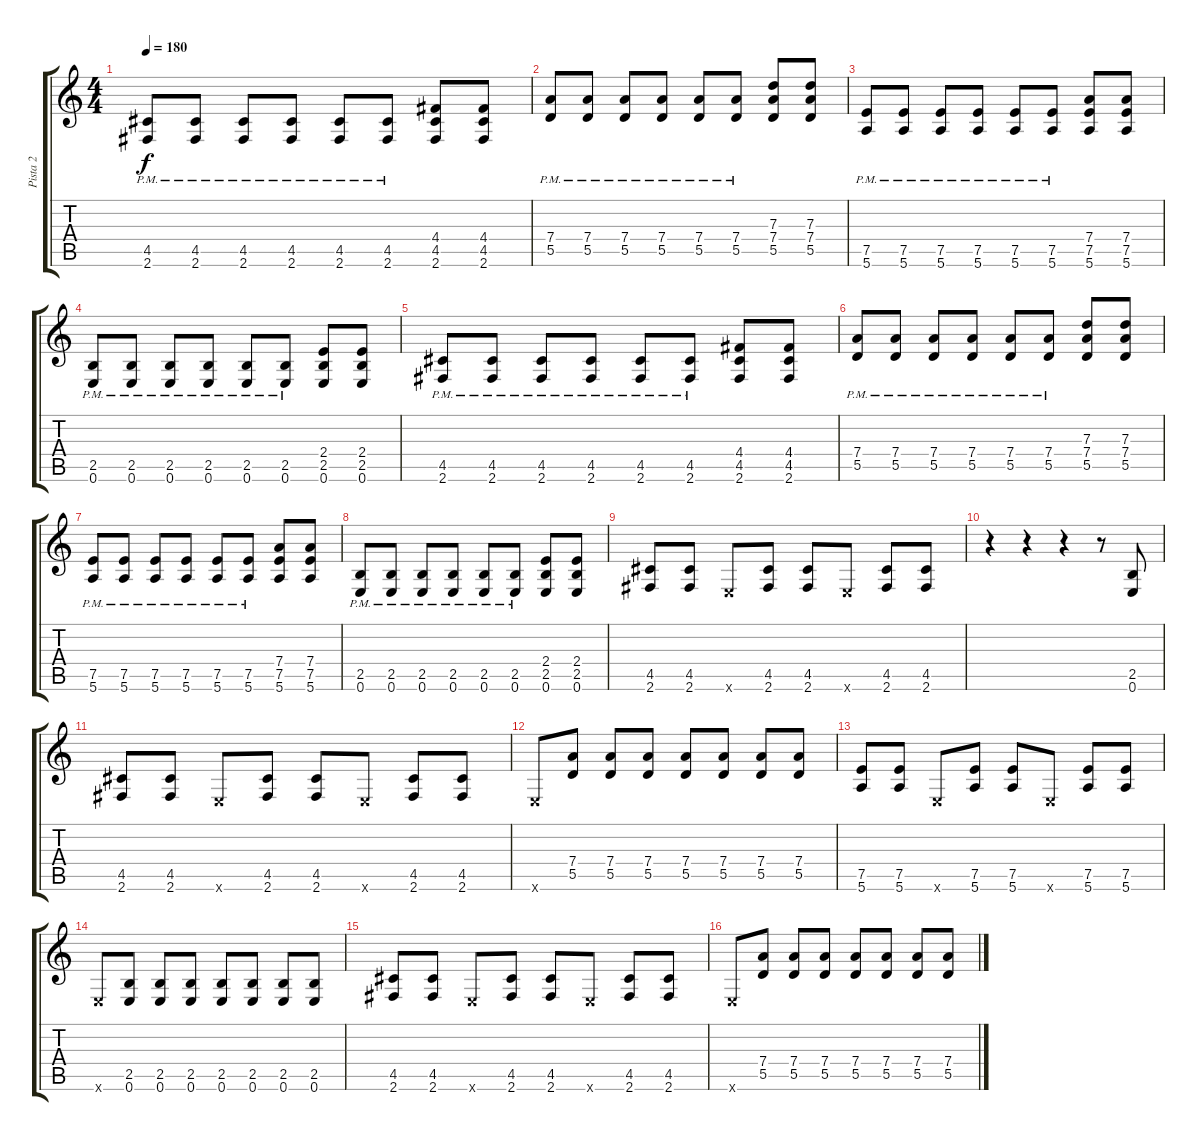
\track ("Pista 2" "Pista 2") {instrument distortionguitar}
\staff {score tabs}
\tuning (E4 B3 G3 D3 A2 E2) {hide}
\ts (4 4)
\tempo 180
\clef g2
\ks c
(4.5{pm} 2.6{pm}).8{dy f} (4.5{pm} 2.6{pm}).8 (4.5{pm} 2.6{pm}).8 (4.5{pm} 2.6{pm}).8 (4.5{pm} 2.6{pm}).8 (4.5{pm} 2.6{pm}).8 (4.4 4.5 2.6).8 (4.4 4.5 2.6).8 |
(7.4{pm} 5.5{pm}).8 (7.4{pm} 5.5{pm}).8 (7.4{pm} 5.5{pm}).8 (7.4{pm} 5.5{pm}).8 (7.4{pm} 5.5{pm}).8 (7.4{pm} 5.5{pm}).8 (7.3 7.4 5.5).8 (7.3 7.4 5.5).8 |
(7.5{pm} 5.6{pm}).8 (7.5{pm} 5.6{pm}).8 (7.5{pm} 5.6{pm}).8 (7.5{pm} 5.6{pm}).8 (7.5{pm} 5.6{pm}).8 (7.5{pm} 5.6{pm}).8 (7.4 7.5 5.6).8 (7.4 7.5 5.6).8 |
(2.5{pm} 0.6{pm}).8 (2.5{pm} 0.6{pm}).8 (2.5{pm} 0.6{pm}).8 (2.5{pm} 0.6{pm}).8 (2.5{pm} 0.6{pm}).8 (2.5{pm} 0.6{pm}).8 (2.4 2.5 0.6).8 (2.4 2.5 0.6).8 |
(4.5{pm} 2.6{pm}).8 (4.5{pm} 2.6{pm}).8 (4.5{pm} 2.6{pm}).8 (4.5{pm} 2.6{pm}).8 (4.5{pm} 2.6{pm}).8 (4.5{pm} 2.6{pm}).8 (4.4 4.5 2.6).8 (4.4 4.5 2.6).8 |
(7.4{pm} 5.5{pm}).8 (7.4{pm} 5.5{pm}).8 (7.4{pm} 5.5{pm}).8 (7.4{pm} 5.5{pm}).8 (7.4{pm} 5.5{pm}).8 (7.4{pm} 5.5{pm}).8 (7.3 7.4 5.5).8 (7.3 7.4 5.5).8 |
(7.5{pm} 5.6{pm}).8 (7.5{pm} 5.6{pm}).8 (7.5{pm} 5.6{pm}).8 (7.5{pm} 5.6{pm}).8 (7.5{pm} 5.6{pm}).8 (7.5{pm} 5.6{pm}).8 (7.4 7.5 5.6).8 (7.4 7.5 5.6).8 |
(2.5{pm} 0.6{pm}).8 (2.5{pm} 0.6{pm}).8 (2.5{pm} 0.6{pm}).8 (2.5{pm} 0.6{pm}).8 (2.5{pm} 0.6{pm}).8 (2.5{pm} 0.6{pm}).8 (2.4 2.5 0.6).8 (2.4 2.5 0.6).8 |
(4.5 2.6).8 (4.5 2.6).8 0.6{x}.8 (4.5 2.6).8 (4.5 2.6).8 0.6{x}.8 (4.5 2.6).8 (4.5 2.6).8 |
r.4 r.4 r.4 r.8 (2.5 0.6).8 |
(4.5 2.6).8 (4.5 2.6).8 0.6{x}.8 (4.5 2.6).8 (4.5 2.6).8 0.6{x}.8 (4.5 2.6).8 (4.5 2.6).8 |
0.6{x}.8 (7.4 5.5).8 (7.4 5.5).8 (7.4 5.5).8 (7.4 5.5).8 (7.4 5.5).8 (7.4 5.5).8 (7.4 5.5).8 |
(7.5 5.6).8 (7.5 5.6).8 0.6{x}.8 (7.5 5.6).8 (7.5 5.6).8 0.6{x}.8 (7.5 5.6).8 (7.5 5.6).8 |
0.6{x}.8 (2.5 0.6).8 (2.5 0.6).8 (2.5 0.6).8 (2.5 0.6).8 (2.5 0.6).8 (2.5 0.6).8 (2.5 0.6).8 |
(4.5 2.6).8 (4.5 2.6).8 0.6{x}.8 (4.5 2.6).8 (4.5 2.6).8 0.6{x}.8 (4.5 2.6).8 (4.5 2.6).8 |
0.6{x}.8 (7.4 5.5).8 (7.4 5.5).8 (7.4 5.5).8 (7.4 5.5).8 (7.4 5.5).8 (7.4 5.5).8 (7.4 5.5).8
